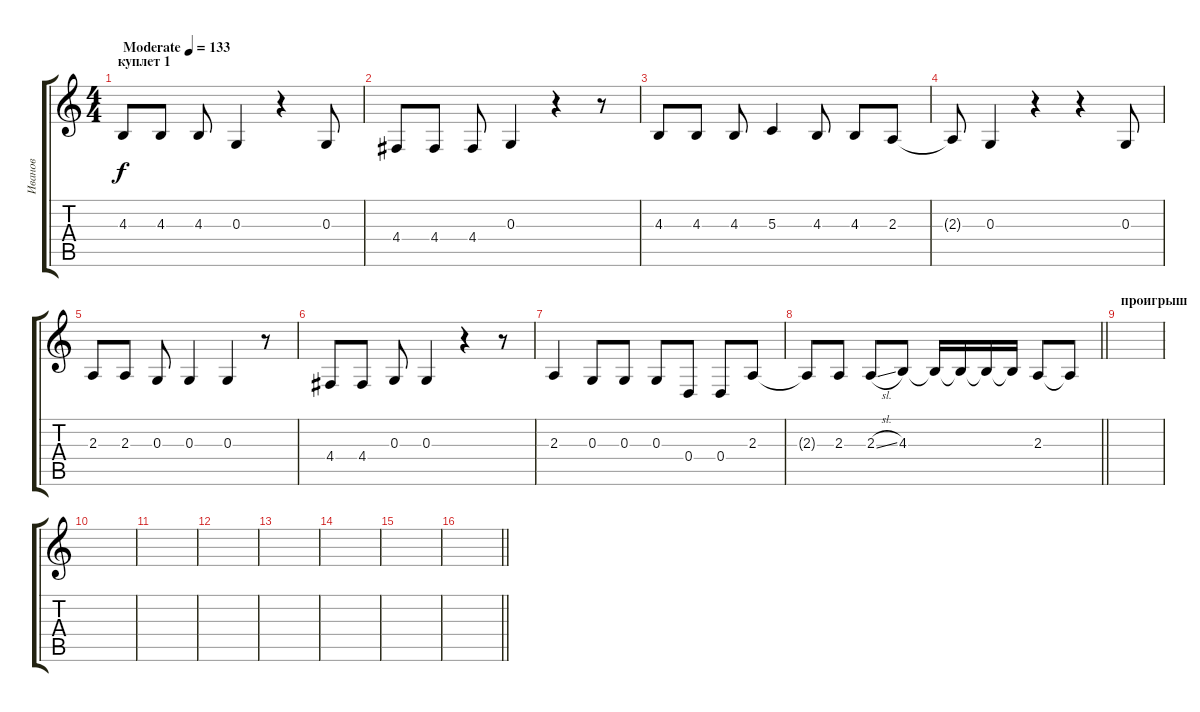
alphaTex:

\track ("Иванов" "Иванов") {instrument tenorsax}
\staff {score tabs}
\tuning (E4 B3 G3 D3 A2 E2) {hide}
\ts (4 4)
\section ("" "куплет 1")
\tempo (133 "Moderate")
\clef g2
\ks c
4.3.8{dy f instrument tenorsax} 4.3.8 4.3.8 0.3.4 r.4 0.3.8 |
4.4.8 4.4.8 4.4.8 0.3.4 r.4 r.8 |
4.3.8 4.3.8 4.3.8 5.3.4 4.3.8 4.3.8 2.3.8 |
2.3{t}.8 0.3.4 r.4 r.4 0.3.8 |
2.3.8 2.3.8 0.3.8 0.3.4 0.3.4 r.8 |
4.4.8 4.4.8 0.3.8 0.3.4 r.4 r.8 |
2.3.4 0.3.8 0.3.8 0.3.8 0.4.8 0.4.8 2.3.8 |
\barLineRight lightlight
2.3{t}.8 2.3.8 2.3{sl}.8 4.3.8 4.3{t}.16 4.3{t}.16 4.3{t}.16 4.3{t}.16 2.3.8 2.3{t}.8 |
\section ("" "проигрыш")
|
|
|
|
|
|
|
\barLineRight lightlight
